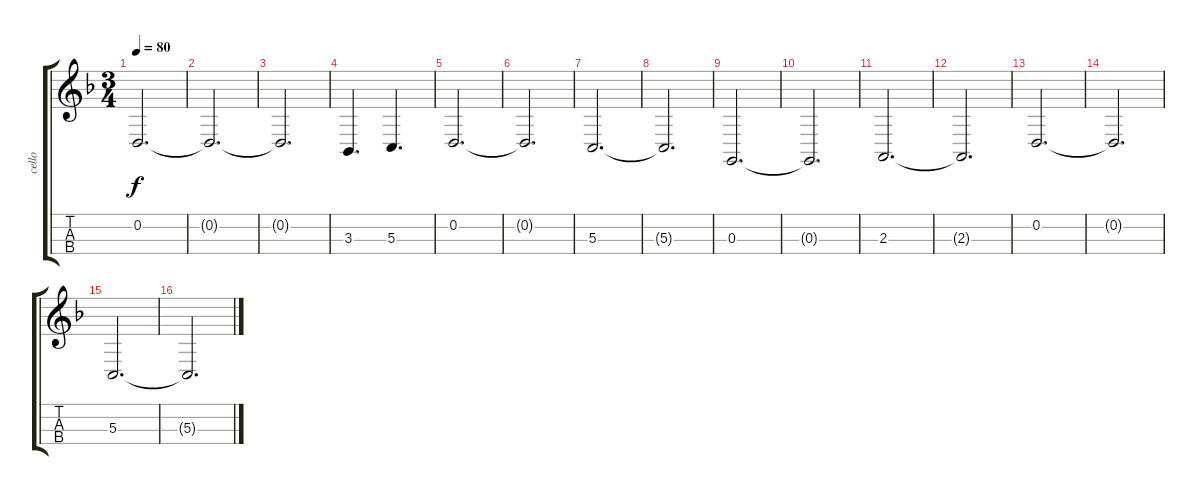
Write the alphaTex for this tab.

\track ("cello" "cello") {instrument tremolostrings}
\staff {score tabs}
\tuning (A3 D3 G2 C2) {hide}
\ts (3 4)
\tempo 80
\clef g2
\ks f
0.2.2{d dy f volume 1} |
0.2{t}.2{d} |
0.2{t}.2{d} |
3.3.4{d volume 16} 5.3.4{d} |
0.2.2{d} |
0.2{t}.2{d} |
5.3.2{d} |
5.3{t}.2{d} |
0.3.2{d} |
0.3{t}.2{d} |
2.3.2{d} |
2.3{t}.2{d} |
0.2.2{d} |
0.2{t}.2{d} |
5.3.2{d} |
5.3{t}.2{d}
